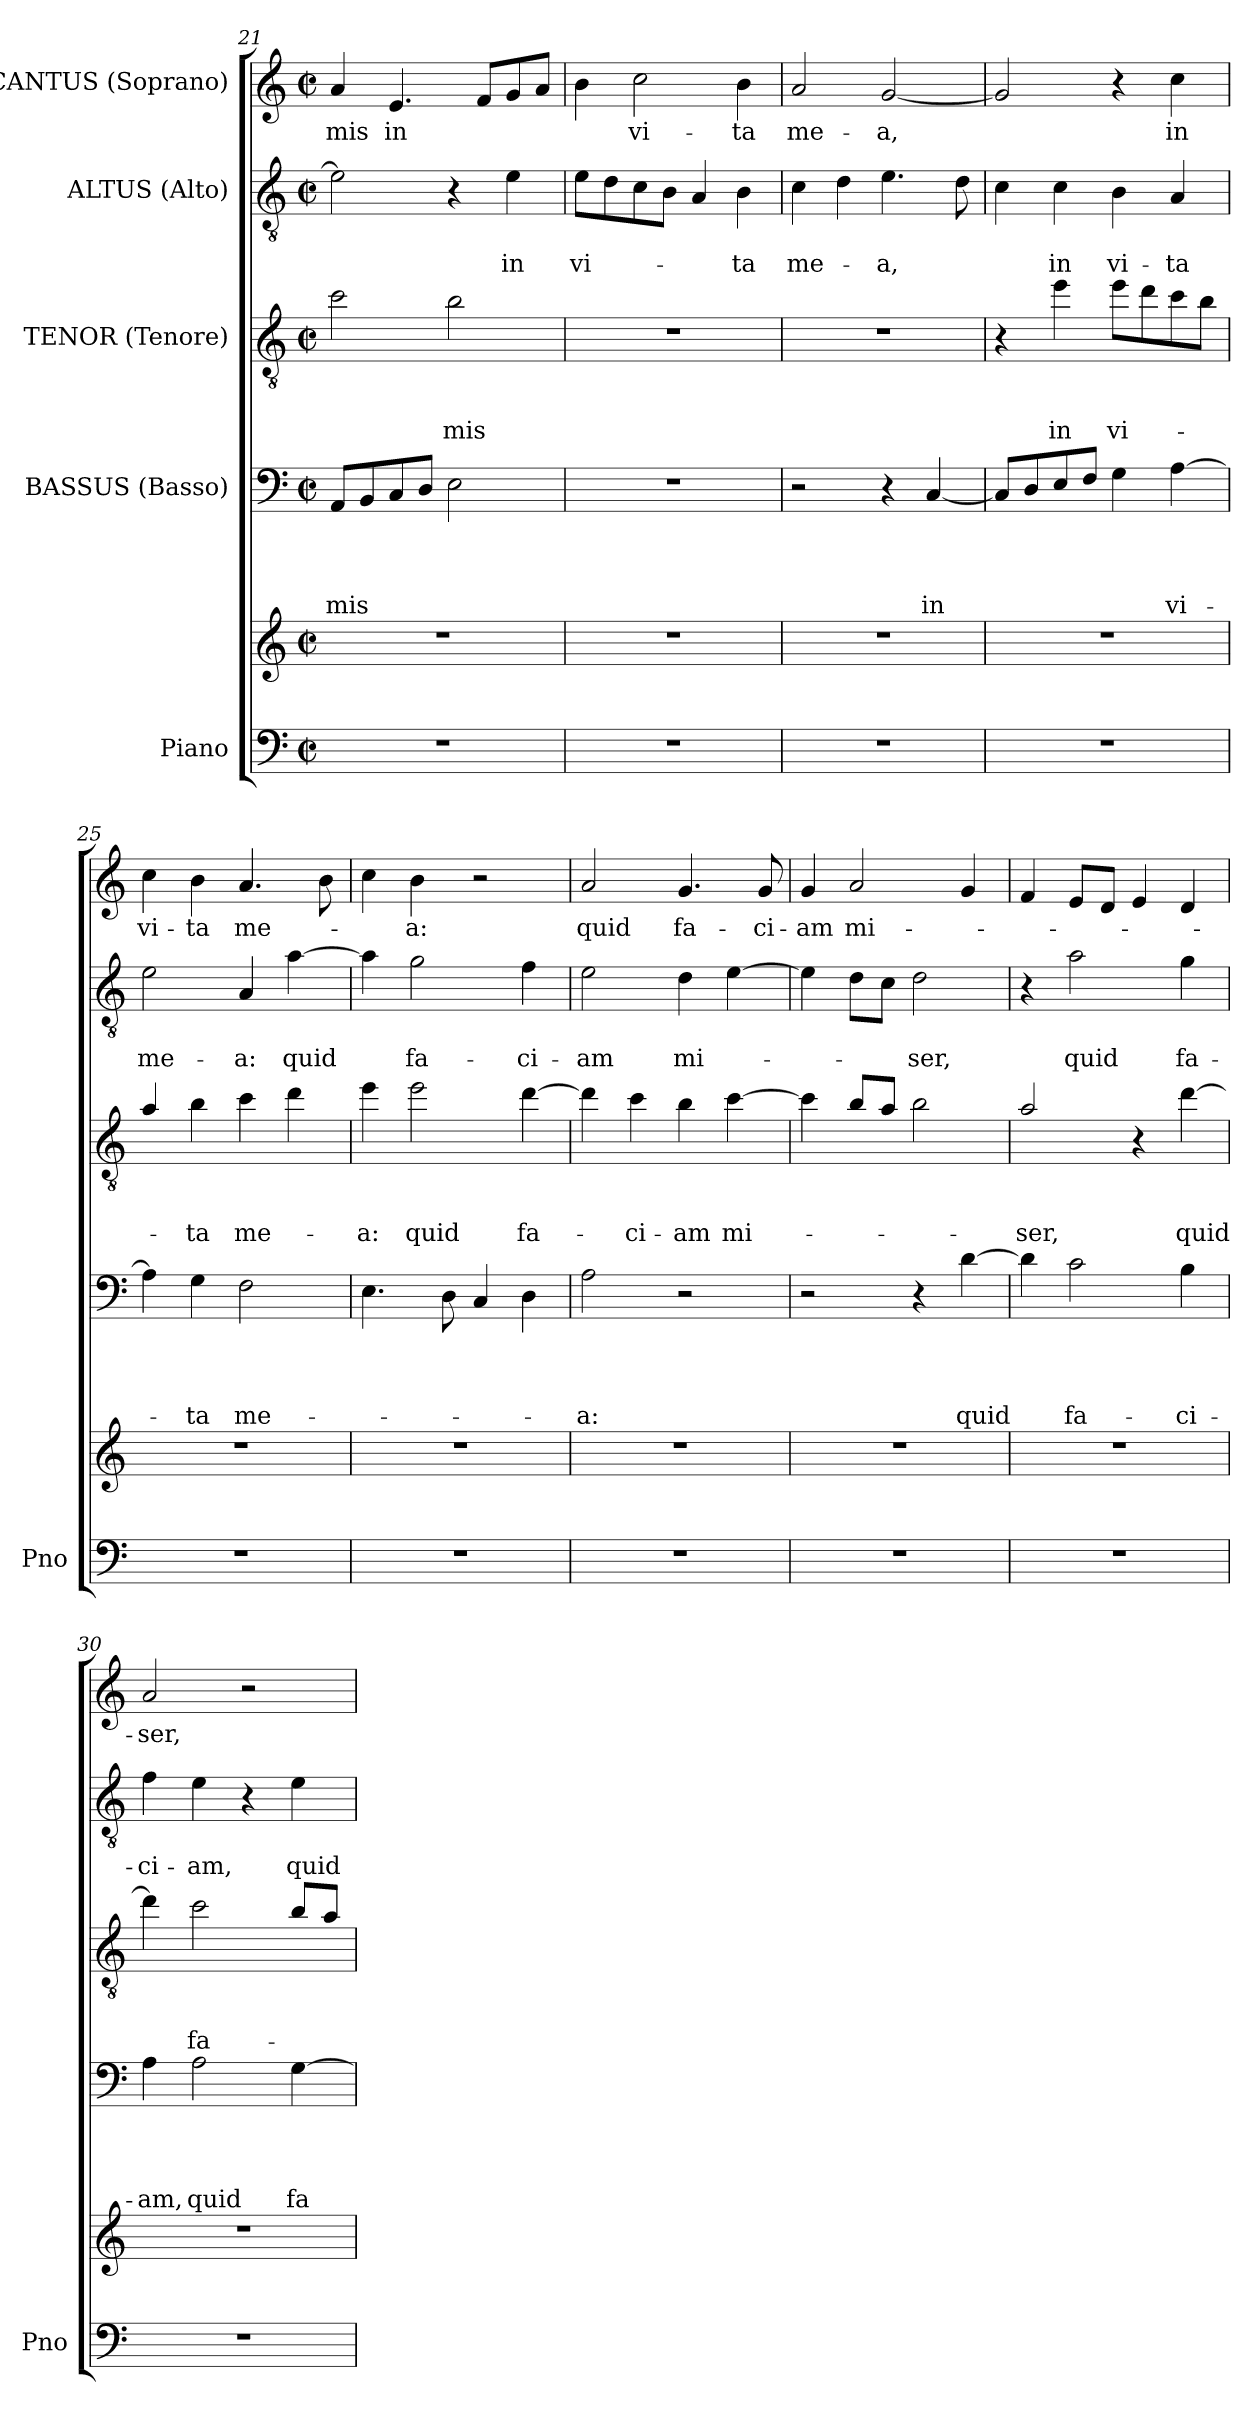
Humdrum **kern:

**kern	**kern	**kern	**text	**text	**text	**text	**kern	**text	**text	**text	**kern	**text	**text	**kern	**text
*part5	*part5	*part4	*part4	*part4	*part4	*part4	*part3	*part3	*part3	*part3	*part2	*part2	*part2	*part1	*part1
*staff6	*staff5	*staff4	*staff4	*staff4	*staff4	*staff4	*staff3	*staff3	*staff3	*staff3	*staff2	*staff2	*staff2	*staff1	*staff1
*I"Piano	*	*I"BASSUS (Basso)	*	*	*	*	*I"TENOR (Tenore)	*	*	*	*I"ALTUS (Alto)	*	*	*I"CANTUS (Soprano)	*
*I'Pno	*	*	*	*	*	*	*	*	*	*	*	*	*	*	*
*clefF4	*clefG2	*clefF4	*	*	*	*	*clefGv2	*	*	*	*clefGv2	*	*	*clefG2	*
*	*	*	*	*	*	*	*ITrd8c14	*	*	*	*	*	*	*	*
*k[]	*k[]	*k[]	*	*	*	*	*k[]	*	*	*	*k[]	*	*	*k[]	*
*C:	*C:	*C:	*	*	*	*	*C:	*	*	*	*C:	*	*	*C:	*
*M2/2	*M2/2	*M2/2	*	*	*	*	*M2/2	*	*	*	*M2/2	*	*	*M2/2	*
*met(c|)	*met(c|)	*met(c|)	*	*	*	*	*met(c|)	*	*	*	*met(c|)	*	*	*met(c|)	*
=21	=21	=21	=21	=21	=21	=21	=21	=21	=21	=21	=21	=21	=21	=21	=21
1r	1r	8AA/L	.	.	.	-mis	2c\	.	.	.	2e\]	.	.	4a/	-mis
.	.	8BB/	.	.	.	.	.	.	.	.	.	.	.	.	.
.	.	8C/	.	.	.	.	.	.	.	.	.	.	.	4.e/	in
.	.	8D/J	.	.	.	.	.	.	.	.	.	.	.	.	.
.	.	2E\	.	.	.	.	2B\	.	.	-mis	4r	.	.	.	.
.	.	.	.	.	.	.	.	.	.	.	.	.	.	8f/L	.
.	.	.	.	.	.	.	.	.	.	.	4e\	.	in	8g/	.
.	.	.	.	.	.	.	.	.	.	.	.	.	.	8a/J	.
=22	=22	=22	=22	=22	=22	=22	=22	=22	=22	=22	=22	=22	=22	=22	=22
1r	1r	1r	.	.	.	.	1r	.	.	.	8e\L	.	vi-	4b\	.
.	.	.	.	.	.	.	.	.	.	.	8d\	.	.	.	.
.	.	.	.	.	.	.	.	.	.	.	8c\	.	.	2cc\	vi-
.	.	.	.	.	.	.	.	.	.	.	8B\J	.	.	.	.
.	.	.	.	.	.	.	.	.	.	.	4A/	.	.	.	.
.	.	.	.	.	.	.	.	.	.	.	4B\	.	-ta	4b\	-ta
=23	=23	=23	=23	=23	=23	=23	=23	=23	=23	=23	=23	=23	=23	=23	=23
1r	1r	2r	.	.	.	.	1r	.	.	.	4c\	.	me-	2a/	me-
.	.	.	.	.	.	.	.	.	.	.	4d\	.	.	.	.
.	.	4r	.	.	.	.	.	.	.	.	4.e\	.	-a,	[2g/	-a,
.	.	[4C/	.	.	.	in	.	.	.	.	.	.	.	.	.
.	.	.	.	.	.	.	.	.	.	.	8d\	.	.	.	.
!!LO:LB:g=z
=24	=24	=24	=24	=24	=24	=24	=24	=24	=24	=24	=24	=24	=24	=24	=24
1r	1r	8C/L]	.	.	.	.	4r	.	.	.	4c\	.	.	2g/]	.
.	.	8D/	.	.	.	.	.	.	.	.	.	.	.	.	.
.	.	8E/	.	.	.	.	4e\	.	.	in	4c\	.	in	.	.
.	.	8F/J	.	.	.	.	.	.	.	.	.	.	.	.	.
.	.	4G\	.	.	.	.	8e\L	.	.	vi-	4B\	.	vi-	4r	.
.	.	.	.	.	.	.	8d\	.	.	.	.	.	.	.	.
.	.	[4A\	.	.	.	vi-	8c\	.	.	.	4A/	.	-ta	4cc\	in
.	.	.	.	.	.	.	8B\J	.	.	.	.	.	.	.	.
=25	=25	=25	=25	=25	=25	=25	=25	=25	=25	=25	=25	=25	=25	=25	=25
1r	1r	4A\]	.	.	.	.	4A/	.	.	.	2e\	.	me-	4cc\	vi-
.	.	4G\	.	.	.	-ta	4B\	.	.	-ta	.	.	.	4b\	-ta
.	.	2F\	.	.	.	me-	4c\	.	.	me-	4A/	.	-a:	4.a/	me-
.	.	.	.	.	.	.	4d\	.	.	.	[4a\	.	quid	.	.
.	.	.	.	.	.	.	.	.	.	.	.	.	.	8b\	.
=26	=26	=26	=26	=26	=26	=26	=26	=26	=26	=26	=26	=26	=26	=26	=26
1r	1r	4.E\	.	.	.	.	4e\	.	.	-a:	4a\]	.	.	4cc\	.
.	.	.	.	.	.	.	2e\	.	.	quid	2g\	.	fa-	4b\	-a:
.	.	8D\	.	.	.	.	.	.	.	.	.	.	.	.	.
.	.	4C/	.	.	.	.	.	.	.	.	.	.	.	2r	.
.	.	4D\	.	.	.	.	[4d\	.	.	fa-	4f\	.	-ci-	.	.
=27	=27	=27	=27	=27	=27	=27	=27	=27	=27	=27	=27	=27	=27	=27	=27
1r	1r	2A\	.	.	.	-a:	4d\]	.	.	.	2e\	.	-am	2a/	quid
.	.	.	.	.	.	.	4c\	.	.	-ci-	.	.	.	.	.
.	.	2r	.	.	.	.	4B\	.	.	-am	4d\	.	mi-	4.g/	fa-
.	.	.	.	.	.	.	[4c\	.	.	mi-	[4e\	.	.	.	.
.	.	.	.	.	.	.	.	.	.	.	.	.	.	8g/	-ci-
=28	=28	=28	=28	=28	=28	=28	=28	=28	=28	=28	=28	=28	=28	=28	=28
1r	1r	2r	.	.	.	.	4c\]	.	.	.	4e\]	.	.	4g/	-am
.	.	.	.	.	.	.	8B/L	.	.	.	8d\L	.	.	2a/	mi-
.	.	.	.	.	.	.	8A/J	.	.	.	8c\J	.	.	.	.
.	.	4r	.	.	.	.	2B\	.	.	.	2d\	.	-ser,	.	.
.	.	[4d\	.	.	.	quid	.	.	.	.	.	.	.	4g/	.
=29	=29	=29	=29	=29	=29	=29	=29	=29	=29	=29	=29	=29	=29	=29	=29
1r	1r	4d\]	.	.	.	.	2A/	.	.	-ser,	4r	.	.	4f/	.
.	.	2c\	.	.	.	fa-	.	.	.	.	2a\	.	quid	8e/L	.
.	.	.	.	.	.	.	.	.	.	.	.	.	.	8d/J	.
.	.	.	.	.	.	.	4r	.	.	.	.	.	.	4e/	.
.	.	4B\	.	.	.	-ci-	[4d\	.	.	quid	4g\	.	fa-	4d/	.
!!LO:LB:g=z
=30	=30	=30	=30	=30	=30	=30	=30	=30	=30	=30	=30	=30	=30	=30	=30
1r	1r	4A\	.	.	.	-am,	4d\]	.	.	.	4f\	.	-ci-	2a/	-ser,
.	.	2A\	.	.	.	quid	2c\	.	.	fa-	4e\	.	-am,	.	.
.	.	.	.	.	.	.	.	.	.	.	4r	.	.	2r	.
.	.	[4G\	.	.	.	fa-	8B/L	.	.	.	4e\	.	quid	.	.
.	.	.	.	.	.	.	8A/J	.	.	.	.	.	.	.	.
=	=	=	=	=	=	=	=	=	=	=	=	=	=	=	=
*-	*-	*-	*-	*-	*-	*-	*-	*-	*-	*-	*-	*-	*-	*-	*-
